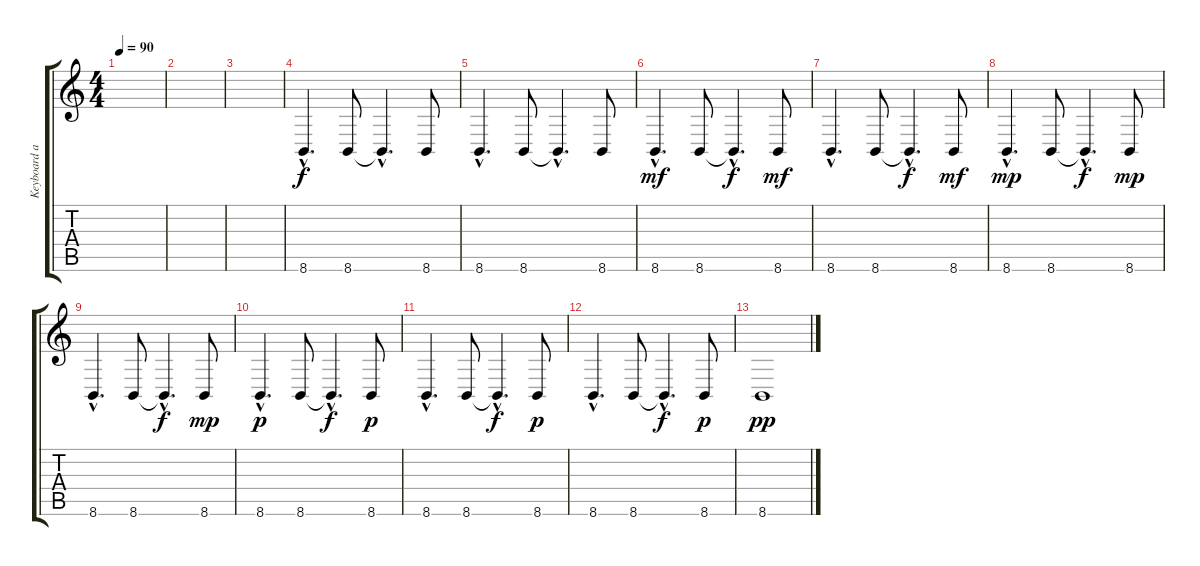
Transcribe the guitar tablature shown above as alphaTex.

\track ("Keyboard arr. for guitar" "Keyboard a") {instrument acousticgrandpiano}
\staff {score tabs}
\tuning (Eb4 Bb3 Gb3 Db3 Ab2 Eb2) {hide}
\ts (4 4)
\tempo 90
\clef g2
\ks c
|
|
|
8.6{hac}.4{d} 8.6.8 8.6{hac t}.4{d} 8.6.8 |
8.6{hac}.4{d} 8.6.8 8.6{hac t}.4{d} 8.6.8 |
8.6{hac}.4{d dy mf} 8.6.8 8.6{hac t}.4{d dy f} 8.6.8{dy mf} |
8.6{hac}.4{d} 8.6.8 8.6{hac t}.4{d dy f} 8.6.8{dy mf} |
8.6{hac}.4{d dy mp} 8.6.8 8.6{hac t}.4{d dy f} 8.6.8{dy mp} |
8.6{hac}.4{d} 8.6.8 8.6{hac t}.4{d dy f} 8.6.8{dy mp} |
8.6{hac}.4{d dy p} 8.6.8 8.6{hac t}.4{d dy f} 8.6.8{dy p} |
8.6{hac}.4{d} 8.6.8 8.6{hac t}.4{d dy f} 8.6.8{dy p} |
8.6{hac}.4{d} 8.6.8 8.6{hac t}.4{d dy f} 8.6.8{dy p} |
8.6.1{dy pp}
